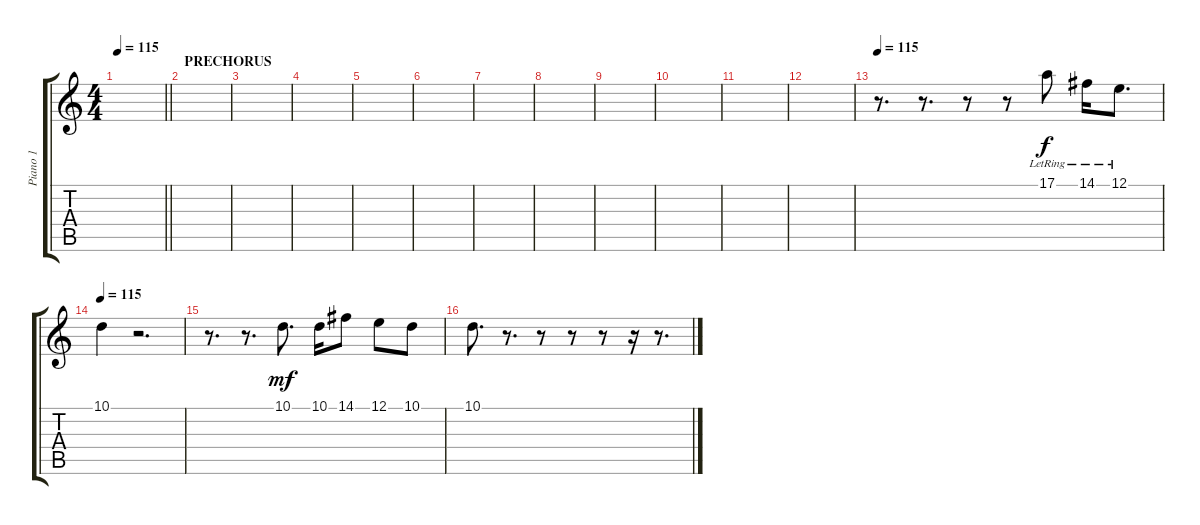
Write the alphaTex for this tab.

\track ("Piano 1" "Piano 1") {instrument brightacousticpiano}
\staff {score tabs}
\tuning (E4 B3 G3 D3 A2 E2) {hide}
\ts (4 4)
\tempo 115
\clef g2
\barLineRight lightlight
\ks c
|
\section ("" "PRECHORUS")
|
|
|
|
|
|
|
|
|
|
|
\tempo 115
r.8{d} r.8{d} r.8 r.8 17.1{lr}.8 14.1{lr}.16 12.1{lr}.8{d} |
\tempo 115
10.1.4{dy f} r.2{d} |
r.8{d} r.8{d} 10.1.8{d dy mf} 10.1.16 14.1.8 12.1.8 10.1.8 |
10.1.8{d} r.8{d} r.8 r.8 r.8 r.16 r.8{d}
